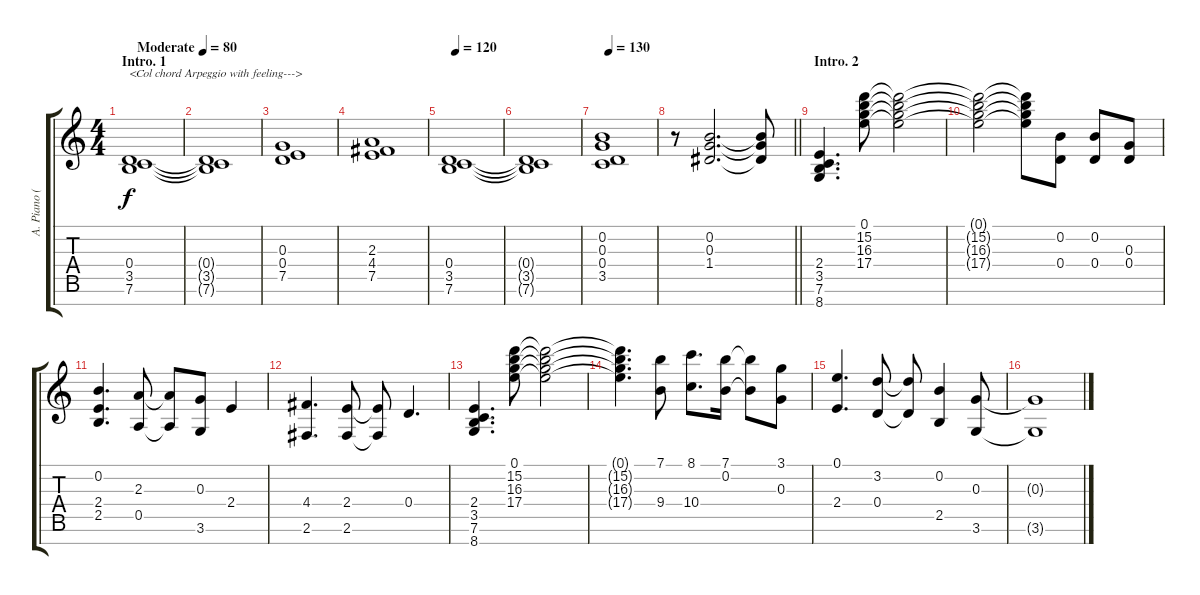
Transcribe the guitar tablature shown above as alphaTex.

\track ("A. Piano (Right Hand)" "A. Piano (") {instrument acousticgrandpiano}
\staff {score tabs}
\tuning (E5 B4 G4 D4 A3 E3 B2) {hide}
\ts (4 4)
\section ("" "Intro. 1")
\tempo (80 "Moderate")
\clef g2
\ks c
(0.4 3.5 7.6).1{txt "<Col chord Arpeggio with feeling--->" dy f instrument acousticgrandpiano} |
(0.4{t} 3.5{t} 7.6{t}).1 |
(0.3 0.4 7.5).1 |
(2.3 4.4 7.5).1 |
\tempo 120
(0.4 3.5 7.6).1 |
(0.4{t} 3.5{t} 7.6{t}).1 |
\tempo 130
(0.2 0.3 0.4 3.5).1 |
\barLineRight lightlight
r.8 (0.2 0.3 1.4).2{d} (0.2{t} 0.3{t} 1.4{t}).8 |
\section ("" "Intro. 2")
(2.4 3.5 7.6 8.7).4{d} (0.1 15.2 16.3 17.4).8 (0.1{t} 15.2{t} 16.3{t} 17.4{t}).2 |
(0.1{t} 15.2{t} 16.3{t} 17.4{t}).2 (0.1{t} 15.2{t} 16.3{t} 17.4{t}).8 (0.2 0.4).8 (0.2 0.4).8 (0.3 0.4).8 |
(0.2 2.4 2.5).4{d} (2.3 0.5).8 (2.3{t} 0.5{t}).8 (0.3 3.6).8 2.4.4 |
(4.4 2.6).4{d} (2.4 2.6).8 (2.4{t} 2.6{t}).8 0.4.4{d} |
(2.4 3.5 7.6 8.7).4{d} (0.1 15.2 16.3 17.4).8 (0.1{t} 15.2{t} 16.3{t} 17.4{t}).2 |
(0.1{t} 15.2{t} 16.3{t} 17.4{t}).4{d} (7.1 9.4).8 (8.1 10.4).8{d} (7.1 0.2).16 (7.1{t} 0.2{t}).8 (3.1 0.3).8 |
(0.1 2.4).4{d} (3.2 0.4).8 (3.2{t} 0.4{t}).8 (0.2 2.5).4 (0.3 3.6).8 |
(0.3{t} 3.6{t}).1
